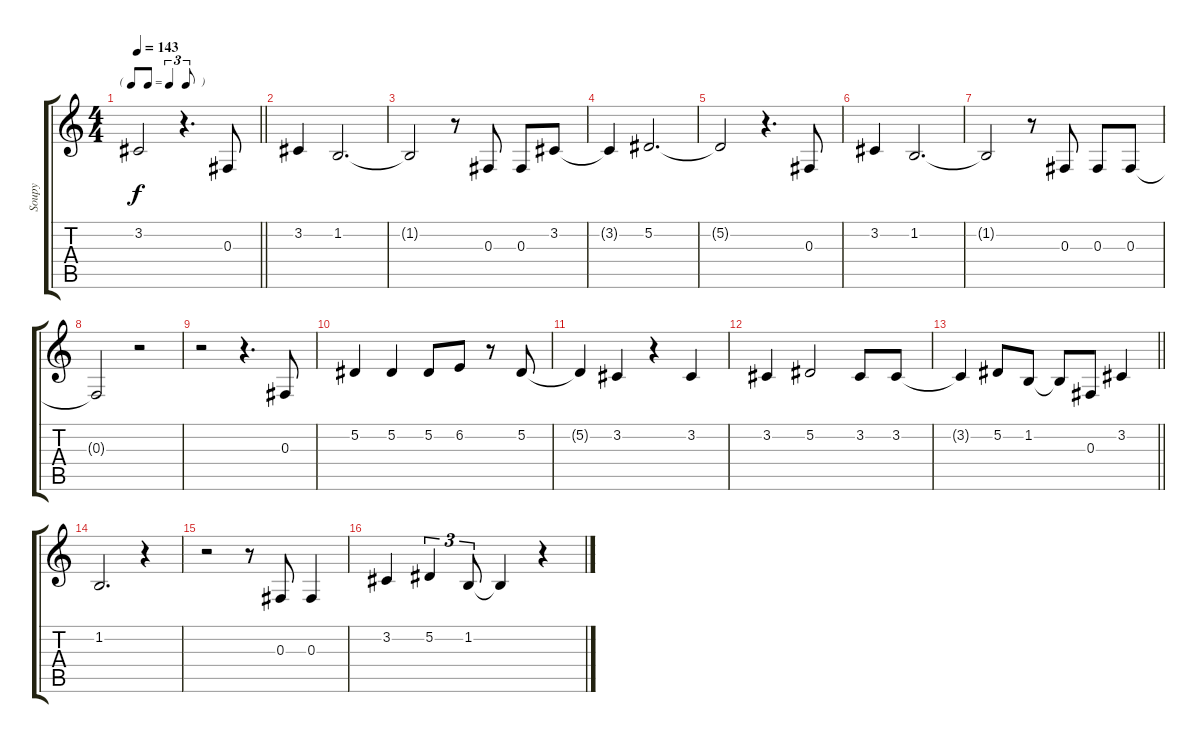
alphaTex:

\track ("Soupy" "Soupy") {instrument oboe}
\staff {score tabs}
\tuning (Eb4 Bb3 Gb3 Db3 Ab2 Eb2) {hide}
\ts (4 4)
\tf triplet8th
\tempo 143
\clef g2
\barLineRight lightlight
\ks c
3.2{t}.2{dy f} r.4{d} 0.3.8 |
\section ("" "")
3.2.4 1.2.2{d} |
1.2{t}.2 r.8 0.3.8 0.3.8 3.2.8 |
3.2{t}.4 5.2.2{d} |
5.2{t}.2 r.4{d} 0.3.8 |
3.2.4 1.2.2{d} |
1.2{t}.2 r.8 0.3.8 0.3.8 0.3.8 |
0.3{t}.2 r.2 |
r.2 r.4{d} 0.3.8 |
5.2.4 5.2.4 5.2.8 6.2.8 r.8 5.2.8 |
5.2{t}.4 3.2.4 r.4 3.2.4 |
3.2.4 5.2.2 3.2.8 3.2.8 |
\barLineRight lightlight
3.2{t}.4 5.2.8 1.2.8 1.2{t}.8 0.3.8 3.2.4 |
\section ("" "")
1.2.2{d} r.4 |
r.2 r.8 0.3.8 0.3.4 |
3.2.4 5.2.4{tu (3 2)} 1.2.8{tu (3 2)} 1.2{t}.4 r.4
